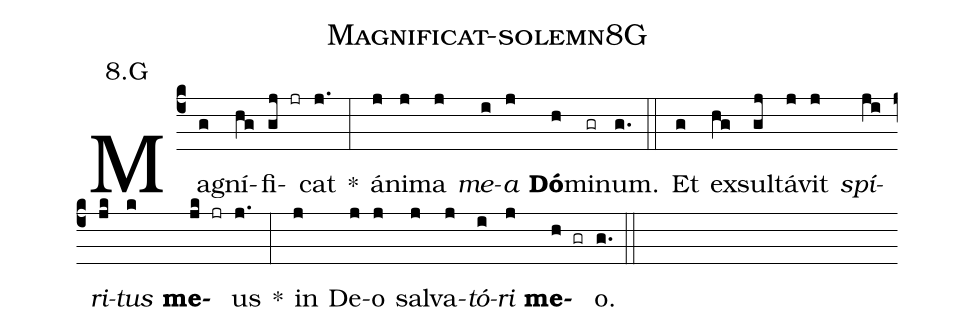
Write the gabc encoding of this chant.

name: Magnificat-solemn8G;
annotation: 8.G;
%%
(c4)Ma(g)gní(hg)fi(gj jr)cat(j.) <sp>*</sp>(:) á(j)ni(j)ma(j) <i>me</i>(i)<i>a</i>(j) <b>Dó</b>(h)mi(gr)num.(g.) (::)
Et(g) ex(hg)sul(gj)tá(j)vit(j) <i>spí</i>(ji)<i>ri</i>(jk)<i>tus</i>(k) <b>me</b>(jk jr)us(j.) <sp>*</sp>(:) in(j) De(j)o(j) sal(j)va(j)<i>tó</i>(i)<i>ri</i>(j) <b>me</b>(h gr)o.(g.) (::)


%E(j) u(j) o(i) u(j) a(h) e.(g.) (::)
